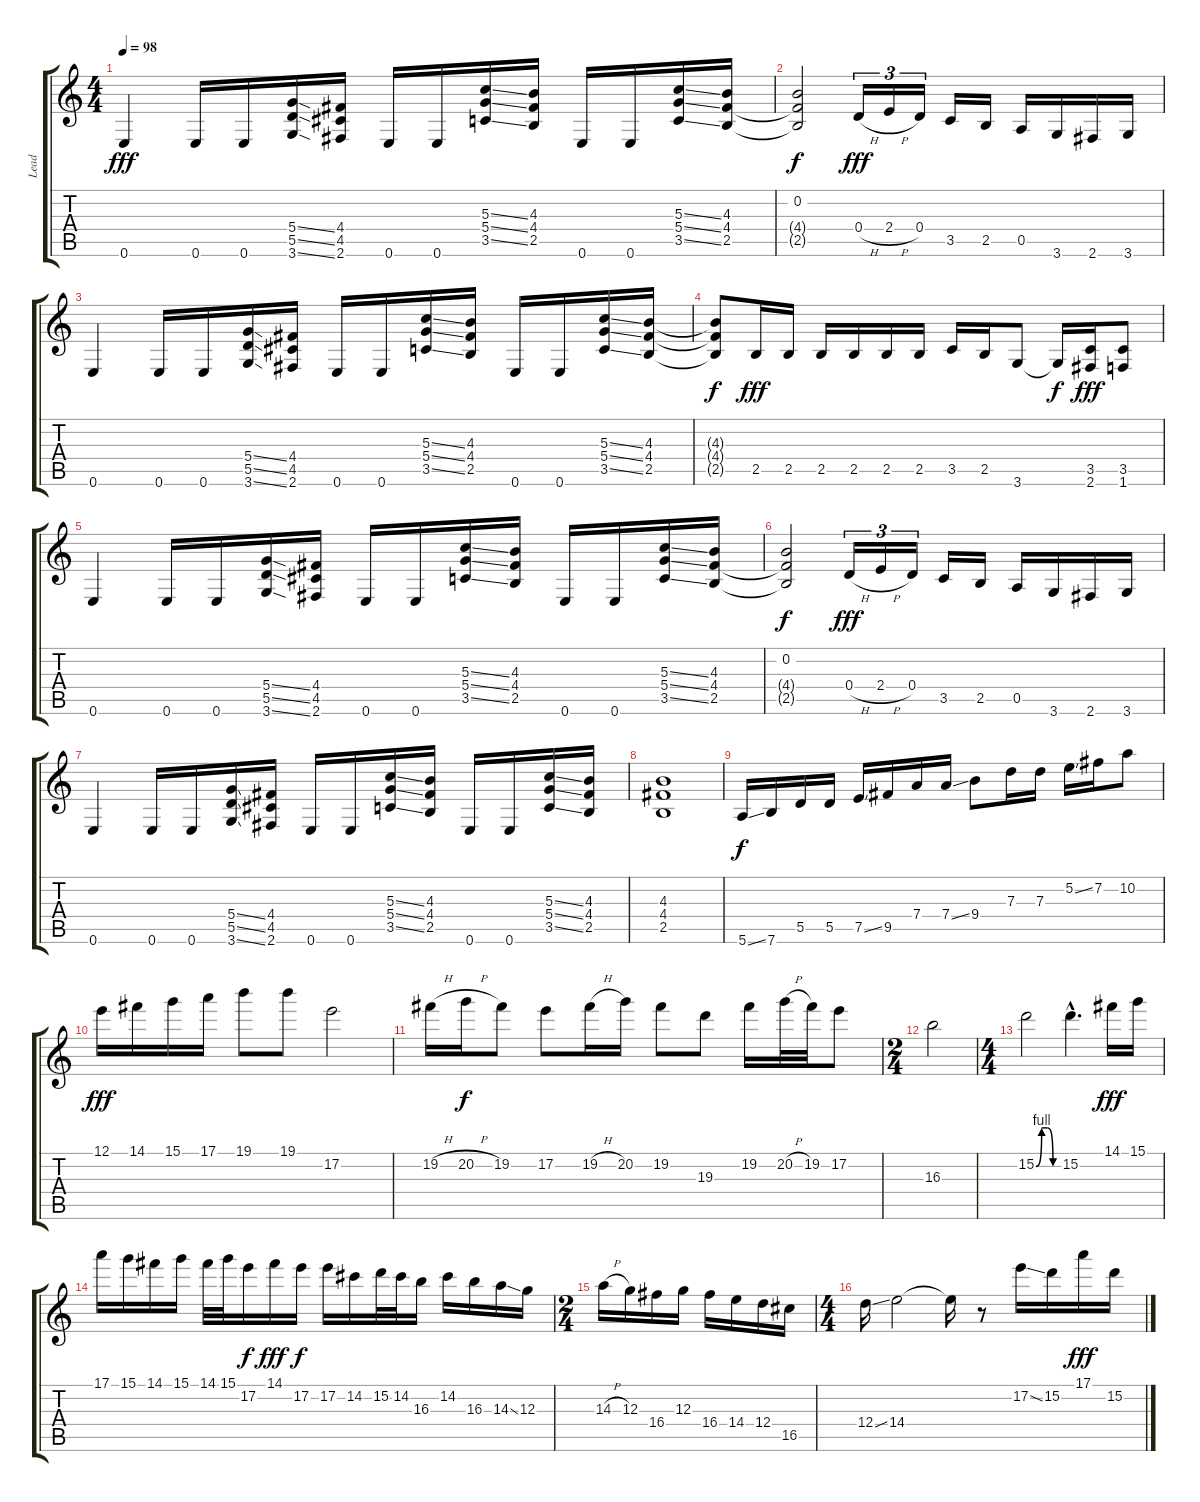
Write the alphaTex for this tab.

\track ("Lead" "Lead") {instrument overdrivenguitar}
\staff {score tabs}
\tuning (E4 B3 G3 D3 A2 E2) {hide}
\ts (4 4)
\tempo 98
\clef g2
\ks c
0.6.4{dy fff} 0.6.16 0.6.16 (5.4{ss} 5.5{ss} 3.6{ss}).16 (4.4 4.5 2.6).16 0.6.16 0.6.16 (5.3{ss} 5.4{ss} 3.5{ss}).16 (4.3 4.4 2.5).16 0.6.16 0.6.16 (5.3{ss} 5.4{ss} 3.5{ss}).16 (4.3 4.4 2.5).16 |
(0.2 4.4{t} 2.5{t}).2{dy f} 0.4{h}.16{tu (3 2) dy fff} 2.4{h}.16{tu (3 2)} 0.4.16{tu (3 2)} 3.5.16 2.5.16 0.5.16 3.6.16 2.6.16 3.6.16 |
0.6.4 0.6.16 0.6.16 (5.4{ss} 5.5{ss} 3.6{ss}).16 (4.4 4.5 2.6).16 0.6.16 0.6.16 (5.3{ss} 5.4{ss} 3.5{ss}).16 (4.3 4.4 2.5).16 0.6.16 0.6.16 (5.3{ss} 5.4{ss} 3.5{ss}).16 (4.3 4.4 2.5).16 |
(4.3{t} 4.4{t} 2.5{t}).8{dy f} 2.5.16{dy fff} 2.5.16 2.5.16 2.5.16 2.5.16 2.5.16 3.5.16 2.5.16 3.6.8 3.6{t}.16{dy f} (3.5 2.6).16{dy fff} (3.5 1.6).8 |
0.6.4 0.6.16 0.6.16 (5.4{ss} 5.5{ss} 3.6{ss}).16 (4.4 4.5 2.6).16 0.6.16 0.6.16 (5.3{ss} 5.4{ss} 3.5{ss}).16 (4.3 4.4 2.5).16 0.6.16 0.6.16 (5.3{ss} 5.4{ss} 3.5{ss}).16 (4.3 4.4 2.5).16 |
(0.2 4.4{t} 2.5{t}).2{dy f} 0.4{h}.16{tu (3 2) dy fff} 2.4{h}.16{tu (3 2)} 0.4.16{tu (3 2)} 3.5.16 2.5.16 0.5.16 3.6.16 2.6.16 3.6.16 |
0.6.4 0.6.16 0.6.16 (5.4{ss} 5.5{ss} 3.6{ss}).16 (4.4 4.5 2.6).16 0.6.16 0.6.16 (5.3{ss} 5.4{ss} 3.5{ss}).16 (4.3 4.4 2.5).16 0.6.16 0.6.16 (5.3{ss} 5.4{ss} 3.5{ss}).16 (4.3 4.4 2.5).16 |
(4.3 4.4 2.5).1 |
5.6{ss}.16{dy f} 7.6.16 5.5.16 5.5.16 7.5{ss}.16 9.5.16 7.4.16 7.4{ss}.16 9.4.8 7.3.16 7.3.16 5.2{ss}.16 7.2.16 10.2.8 |
12.1.16{dy fff} 14.1.16 15.1.16 17.1.16 19.1.8 19.1.8 17.2.2 |
19.2{h}.16 20.2{h}.16{dy f} 19.2.8 17.2.8 19.2{h}.16 20.2.16 19.2.8 19.3.8 19.2.16 20.2{h}.32 19.2.32 17.2.8 |
\ts (2 4)
16.3.2 |
\ts (4 4)
15.2{be (custom 0 0 15 4 30 4 45 0 60 0)}.2 15.2{hac}.4{d} 14.1.16{dy fff} 15.1.16 |
17.1.16 15.1.16 14.1.16 15.1.16 14.1.32 15.1.32 17.2.16{dy f} 14.1.16{dy fff} 17.2.16{dy f} 17.2.16 14.2.16 15.2.32 14.2.32 16.3.16 14.2.16 16.3.16 14.3{ss}.16 12.3.16 |
\ts (2 4)
14.3{h}.16 12.3.16 16.4.16 12.3.16 16.4.16 14.4.16 12.4.16 16.5.16 |
\ts (4 4)
12.4{ss}.16 14.4.2 14.4{t}.16 r.8 17.2{ss}.16 15.2.16 17.1.16{dy fff} 15.2{ss}.16
